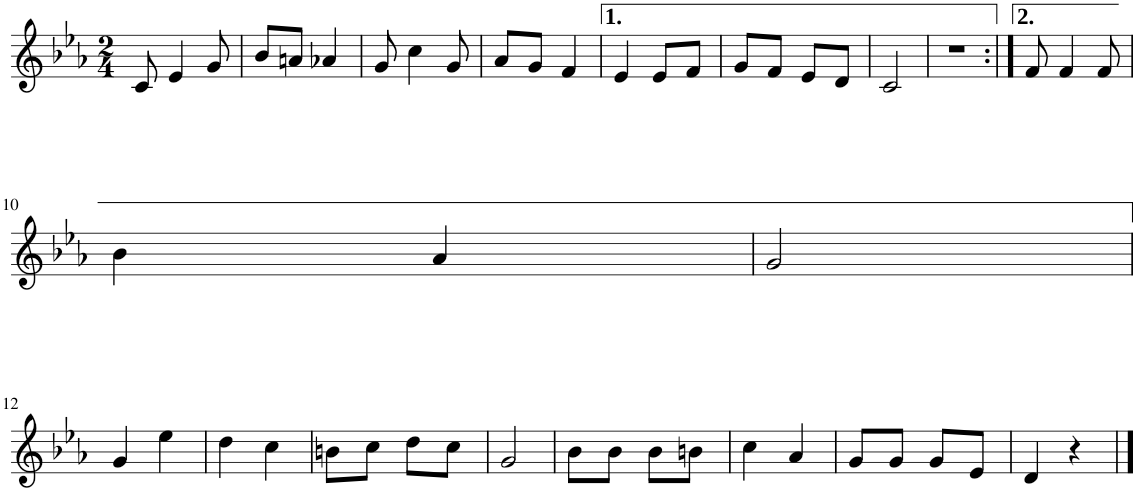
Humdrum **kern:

**kern
*part1
*staff1
*I"Voice
*clefG2
*k[b-e-a-]
*M2/4
=1
8c/
4e-/
8g/
=2
8b-/L
8an/J
4a-X/
=3
8g/
4cc\
8g/
=4
8a-/L
8g/J
4f/
=5
4e-/
8e-/L
8f/J
=6
8g/L
8f/J
8e-/L
8d/J
=7
2c/
=8
2r
=9:|!
8f/
4f/
8f/
!!LO:LB:g=z
=10
4b-\
4a-/
=11
2g/
!!LO:LB:g=z
=12
4g/
4ee-\
=13
4dd\
4cc\
=14
8bn\L
8cc\J
8dd\L
8cc\J
=15
2g/
=16
8b-\L
8b-\J
8b-\L
8bn\J
=17
4cc\
4a-/
=18
8g/L
8g/J
8g/L
8e-/J
=19
4d/
4r
==
*-
